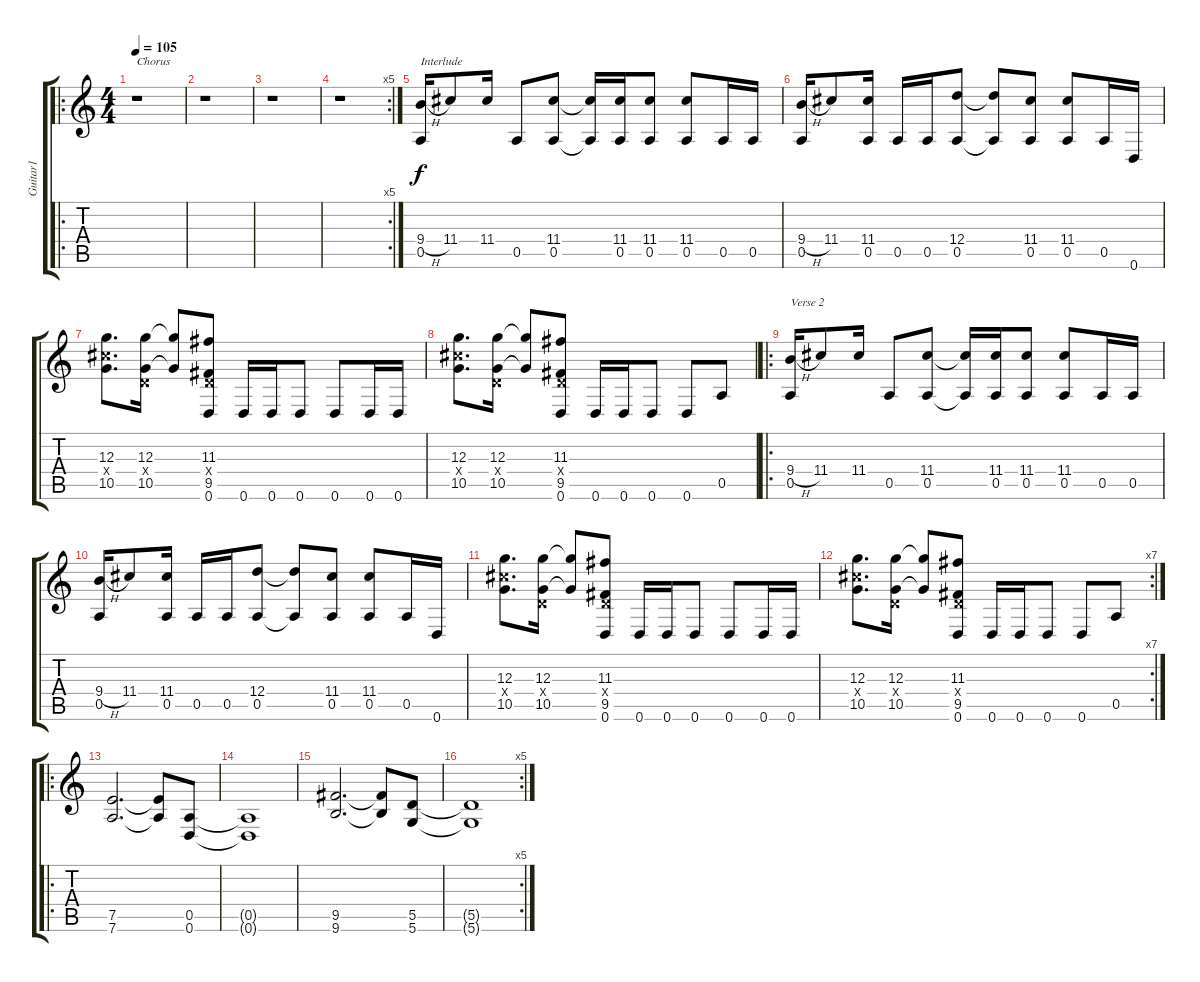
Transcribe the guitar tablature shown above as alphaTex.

\track ("Guitar1" "Guitar1") {instrument acousticguitarsteel}
\staff {score tabs}
\tuning (E4 B3 G3 D3 A2 D2) {hide}
\ro
\ts (4 4)
\tempo 105
\clef g2
\ks c
r.1{txt "Chorus" dy f} |
r.1 |
r.1 |
\rc 5
r.1 |
(9.4{h} 0.5).16{txt "Interlude"} 11.4.8 11.4.16 0.5.8 (11.4 0.5).8 (11.4{t} 0.5{t}).16 (11.4 0.5).16 (11.4 0.5).8 (11.4 0.5).8 0.5.16 0.5.16 |
(9.4{h} 0.5).16 11.4.8 (11.4 0.5).16 0.5.16 0.5.16 (12.4 0.5).8 (12.4{t} 0.5{t}).8 (11.4 0.5).8 (11.4 0.5).8 0.5.16 0.6.16 |
(12.3 11.4{x} 10.5).8{d} (12.3 0.4{x} 10.5).16 (12.3{t} 10.5{t}).8 (11.3 0.4{x} 9.5 0.6).8 0.6.16 0.6.16 0.6.8 0.6.8 0.6.16 0.6.16 |
(12.3 11.4{x} 10.5).8{d} (12.3 0.4{x} 10.5).16 (12.3{t} 10.5{t}).8 (11.3 0.4{x} 9.5 0.6).8 0.6.16 0.6.16 0.6.8 0.6.8 0.5.8 |
\ro
(9.4{h} 0.5).16{txt "Verse 2"} 11.4.8 11.4.16 0.5.8 (11.4 0.5).8 (11.4{t} 0.5{t}).16 (11.4 0.5).16 (11.4 0.5).8 (11.4 0.5).8 0.5.16 0.5.16 |
(9.4{h} 0.5).16 11.4.8 (11.4 0.5).16 0.5.16 0.5.16 (12.4 0.5).8 (12.4{t} 0.5{t}).8 (11.4 0.5).8 (11.4 0.5).8 0.5.16 0.6.16 |
(12.3 11.4{x} 10.5).8{d} (12.3 0.4{x} 10.5).16 (12.3{t} 10.5{t}).8 (11.3 0.4{x} 9.5 0.6).8 0.6.16 0.6.16 0.6.8 0.6.8 0.6.16 0.6.16 |
\rc 7
(12.3 11.4{x} 10.5).8{d} (12.3 0.4{x} 10.5).16 (12.3{t} 10.5{t}).8 (11.3 0.4{x} 9.5 0.6).8 0.6.16 0.6.16 0.6.8 0.6.8 0.5.8 |
\ro
(7.5 7.6).2{d} (7.5{t} 7.6{t}).8 (0.5 0.6).8 |
(0.5{t} 0.6{t}).1 |
(9.5 9.6).2{d} (9.5{t} 9.6{t}).8 (5.5 5.6).8 |
\rc 5
(5.5{t} 5.6{t}).1
